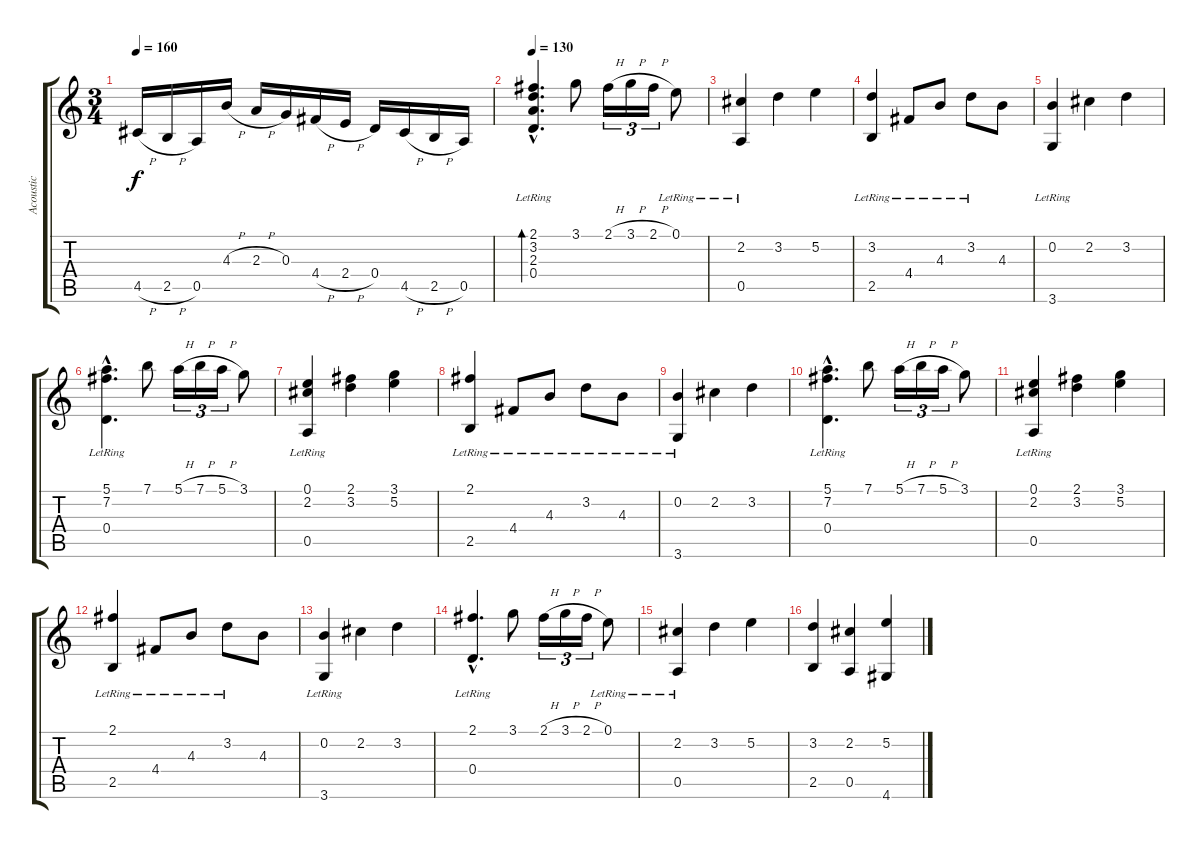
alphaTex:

\track ("Acoustic" "Acoustic") {instrument acousticguitarsteel}
\staff {score tabs}
\tuning (E4 B3 G3 D3 A2 E2) {hide}
\ts (3 4)
\tempo 160
\clef g2
\ks c
4.5{h}.16{dy f} 2.5{h}.16 0.5.16 4.3{h}.16 2.3{h}.16 0.3.16 4.4{h}.16 2.4{h}.16 0.4.16 4.5{h}.16 2.5{h}.16 0.5.16 |
\tempo 130
(2.1{hac lr} 3.2{hac lr} 2.3{hac lr} 0.4{hac lr}).4{d bd 240} 3.1.8 2.1{h}.16{tu (3 2)} 3.1{h}.16{tu (3 2)} 2.1{h}.16{tu (3 2)} 0.1{lr}.8 |
(2.2 0.5{lr}).4 3.2.4 5.2.4 |
(3.2{lr} 2.5{lr}).4 4.4{lr}.8 4.3{lr}.8 3.2{lr}.8 4.3.8 |
(0.2 3.6{lr}).4 2.2.4 3.2.4 |
(5.1{hac} 7.2{hac lr} 0.4{hac lr}).4{d} 7.1.8 5.1{h}.16{tu (3 2)} 7.1{h}.16{tu (3 2)} 5.1{h}.16{tu (3 2)} 3.1.8 |
(0.1 2.2 0.5{lr}).4 (2.1 3.2).4 (3.1 5.2).4 |
(2.1{lr} 2.5{lr}).4 4.4{lr}.8 4.3{lr}.8 3.2{lr}.8 4.3{lr}.8 |
(0.2 3.6{lr}).4 2.2.4 3.2.4 |
(5.1{hac} 7.2{hac lr} 0.4{hac lr}).4{d} 7.1.8 5.1{h}.16{tu (3 2)} 7.1{h}.16{tu (3 2)} 5.1{h}.16{tu (3 2)} 3.1.8 |
(0.1 2.2 0.5{lr}).4 (2.1 3.2).4 (3.1 5.2).4 |
(2.1{lr} 2.5{lr}).4 4.4{lr}.8 4.3{lr}.8 3.2{lr}.8 4.3.8 |
(0.2 3.6{lr}).4 2.2.4 3.2.4 |
(2.1{hac} 0.4{hac lr}).4{d} 3.1.8 2.1{h}.16{tu (3 2)} 3.1{h}.16{tu (3 2)} 2.1{h}.16{tu (3 2)} 0.1{lr}.8 |
(2.2 0.5{lr}).4 3.2.4 5.2.4 |
(3.2 2.5).4 (2.2 0.5).4 (5.2 4.6).4
